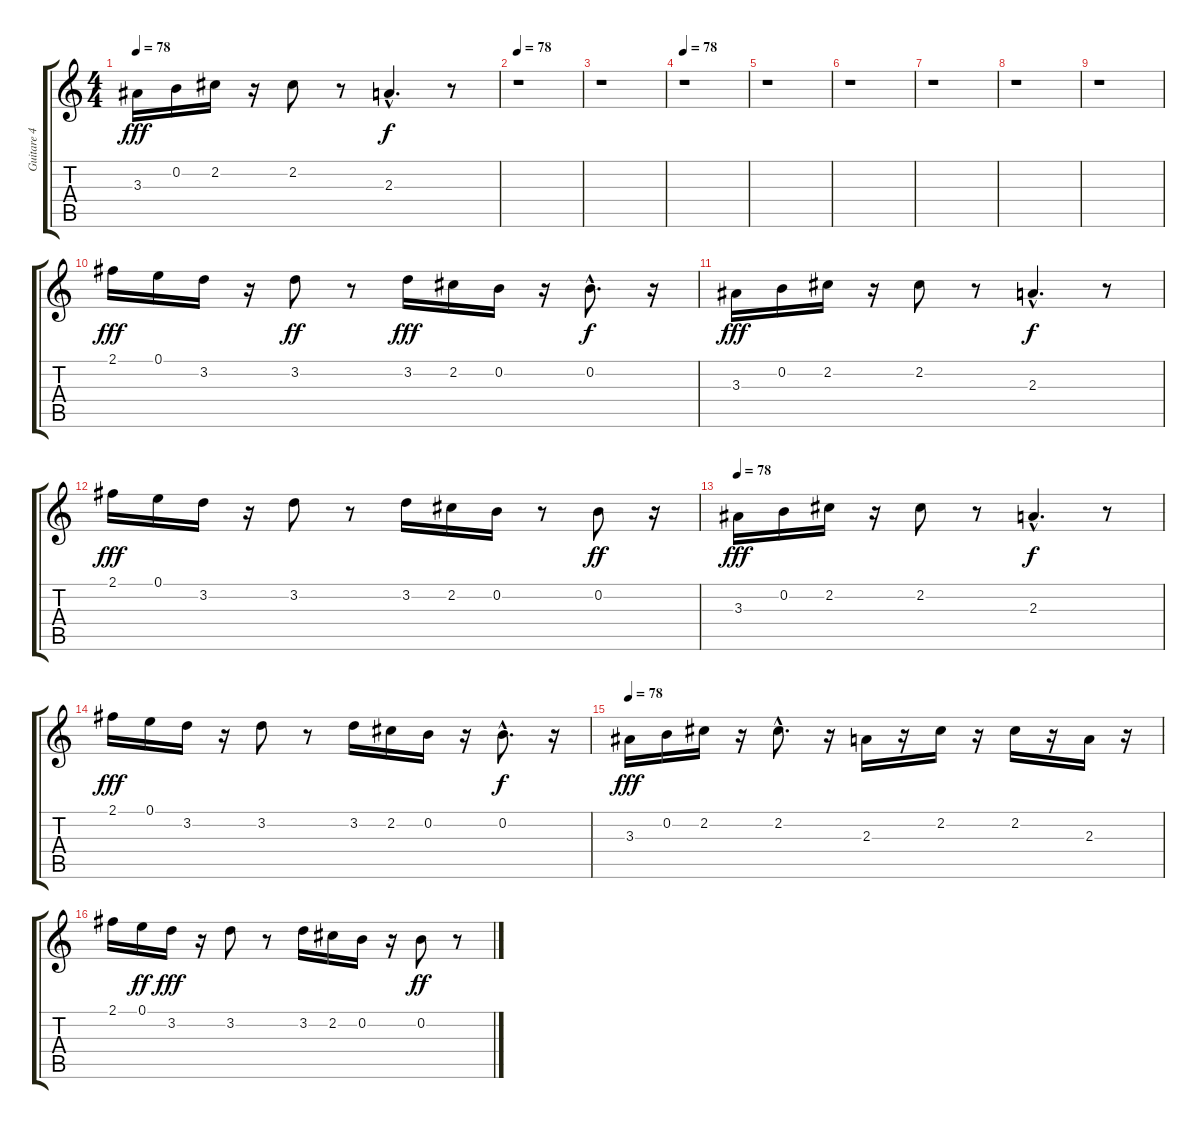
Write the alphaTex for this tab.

\track ("Guitare 4" "Guitare 4") {instrument electricguitarjazz}
\staff {score tabs}
\tuning (E4 B3 G3 D3 A2 E2) {hide}
\ts (4 4)
\tempo 78
\clef g2
\ks c
3.3.16{dy fff} 0.2.16 2.2.16 r.16 2.2.8 r.8 2.3{hac}.4{d dy f} r.8 |
\tempo 78
r.1 |
r.1 |
\tempo 78
r.1 |
r.1 |
r.1 |
r.1 |
r.1 |
r.1 |
2.1.16{dy fff} 0.1.16 3.2.16 r.16 3.2.8{dy ff} r.8 3.2.16{dy fff} 2.2.16 0.2.16 r.16 0.2{hac}.8{d dy f} r.16 |
3.3.16{dy fff} 0.2.16 2.2.16 r.16 2.2.8 r.8 2.3{hac}.4{d dy f} r.8 |
2.1.16{dy fff} 0.1.16 3.2.16 r.16 3.2.8 r.8 3.2.16 2.2.16 0.2.16 r.8 0.2.8{dy ff} r.16 |
\tempo 78
3.3.16{dy fff} 0.2.16 2.2.16 r.16 2.2.8 r.8 2.3{hac}.4{d dy f} r.8 |
2.1.16{dy fff} 0.1.16 3.2.16 r.16 3.2.8 r.8 3.2.16 2.2.16 0.2.16 r.16 0.2{hac}.8{d dy f} r.16 |
\tempo 78
3.3.16{dy fff} 0.2.16 2.2.16 r.16 2.2{hac}.8{d} r.16 2.3.16 r.16 2.2.16 r.16 2.2.16 r.16 2.3.16 r.16 |
2.1.16 0.1.16{dy ff} 3.2.16{dy fff} r.16 3.2.8 r.8 3.2.16 2.2.16 0.2.16 r.16 0.2.8{dy ff} r.8
